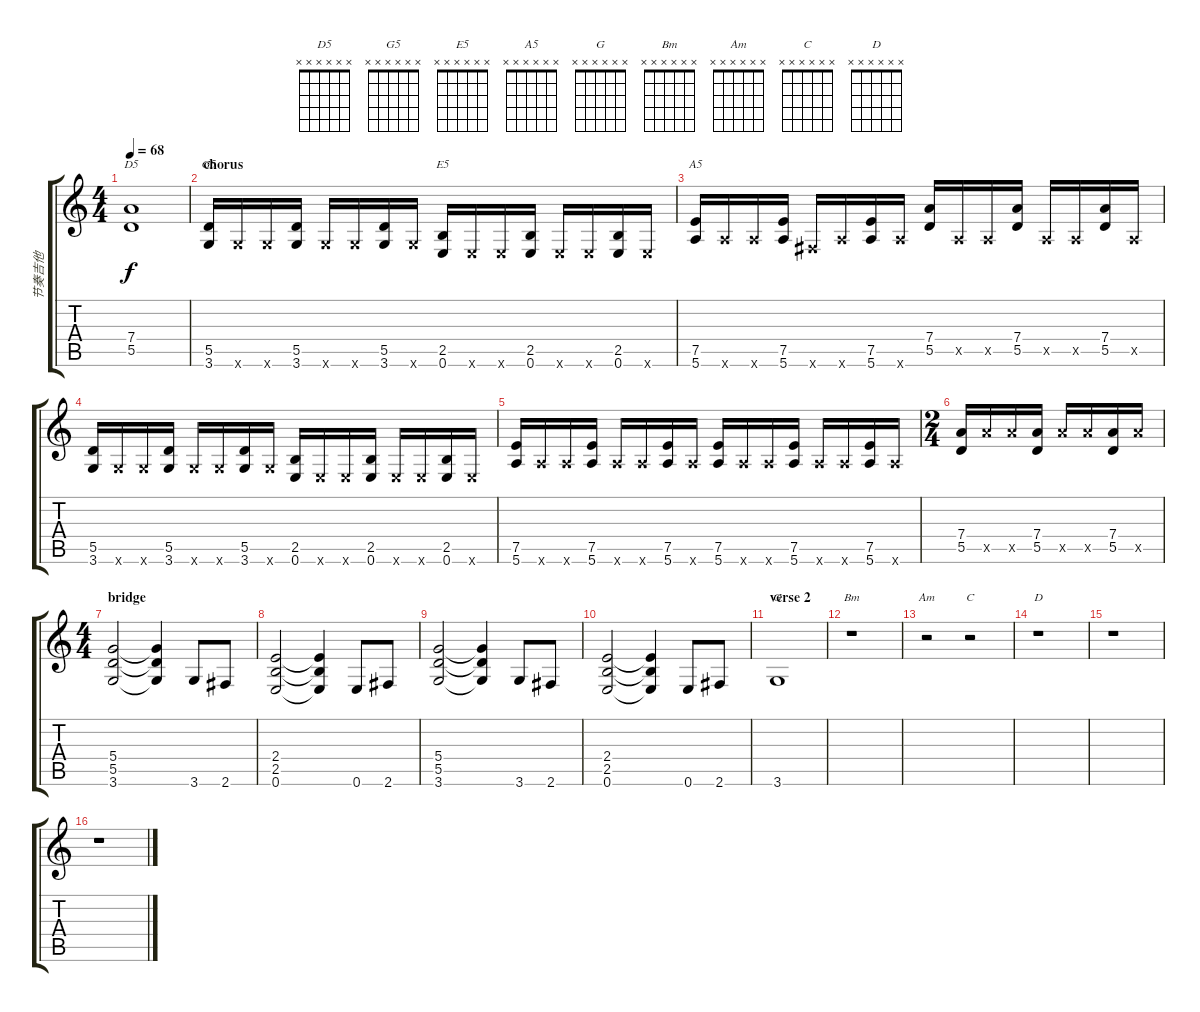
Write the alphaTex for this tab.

\track ("节奏吉他" "节奏吉他") {instrument overdrivenguitar}
\staff {score tabs}
\tuning (E4 B3 G3 D3 A2 E2) {hide}
\chord ("D5" x x x x x x) {firstfret 0}
\chord ("G5" x x x x x x) {firstfret 0}
\chord ("E5" x x x x x x) {firstfret 0}
\chord ("A5" x x x x x x) {firstfret 0}
\chord ("G" x x x x x x) {firstfret 0}
\chord ("Bm" x x x x x x) {firstfret 0}
\chord ("Am" x x x x x x) {firstfret 0}
\chord ("C" x x x x x x) {firstfret 0}
\chord ("D" x x x x x x) {firstfret 0}
\ts (4 4)
\tempo 68
\clef g2
\ks c
(7.4 5.5).1{ch "D5" dy f} |
\section ("" "chorus")
(5.5 3.6).16{ch "G5" volume 13} 3.6{x}.16 3.6{x}.16 (5.5 3.6).16 3.6{x}.16 3.6{x}.16 (5.5 3.6).16 3.6{x}.16 (2.5 0.6).16{ch "E5"} 0.6{x}.16 0.6{x}.16 (2.5 0.6).16 0.6{x}.16 0.6{x}.16 (2.5 0.6).16 0.6{x}.16 |
(7.5 5.6).16{ch "A5"} 5.6{x}.16 5.6{x}.16 (7.5 5.6).16 2.6{x}.16 5.6{x}.16 (7.5 5.6).16 5.6{x}.16 (7.4 5.5).16 0.5{x}.16 0.5{x}.16 (7.4 5.5).16 0.5{x}.16 0.5{x}.16 (7.4 5.5).16 0.5{x}.16 |
(5.5 3.6).16 3.6{x}.16 3.6{x}.16 (5.5 3.6).16 3.6{x}.16 3.6{x}.16 (5.5 3.6).16 3.6{x}.16 (2.5 0.6).16 0.6{x}.16 0.6{x}.16 (2.5 0.6).16 0.6{x}.16 0.6{x}.16 (2.5 0.6).16 0.6{x}.16 |
(7.5 5.6).16 5.6{x}.16 5.6{x}.16 (7.5 5.6).16 5.6{x}.16 5.6{x}.16 (7.5 5.6).16 5.6{x}.16 (7.5 5.6).16 5.6{x}.16 5.6{x}.16 (7.5 5.6).16 5.6{x}.16 5.6{x}.16 (7.5 5.6).16 5.6{x}.16 |
\ts (2 4)
(7.4 5.5).16 12.5{x}.16 12.5{x}.16 (7.4 5.5).16 12.5{x}.16 12.5{x}.16 (7.4 5.5).16 12.5{x}.16 |
\ts (4 4)
\section ("" "bridge")
(5.4 5.5 3.6).2 (5.4{t} 5.5{t} 3.6{t}).4 3.6.8 2.6.8 |
(2.4 2.5 0.6).2 (2.4{t} 2.5{t} 0.6{t}).4 0.6.8 2.6.8 |
(5.4 5.5 3.6).2 (5.4{t} 5.5{t} 3.6{t}).4 3.6.8 2.6.8 |
(2.4 2.5 0.6).2 (2.4{t} 2.5{t} 0.6{t}).4 0.6.8 2.6.8 |
\section ("" "verse 2")
3.6.1{ch "G"} |
r.1{ch "Bm"} |
r.2{ch "Am"} r.2{ch "C"} |
r.1{ch "D"} |
r.1 |
r.1
